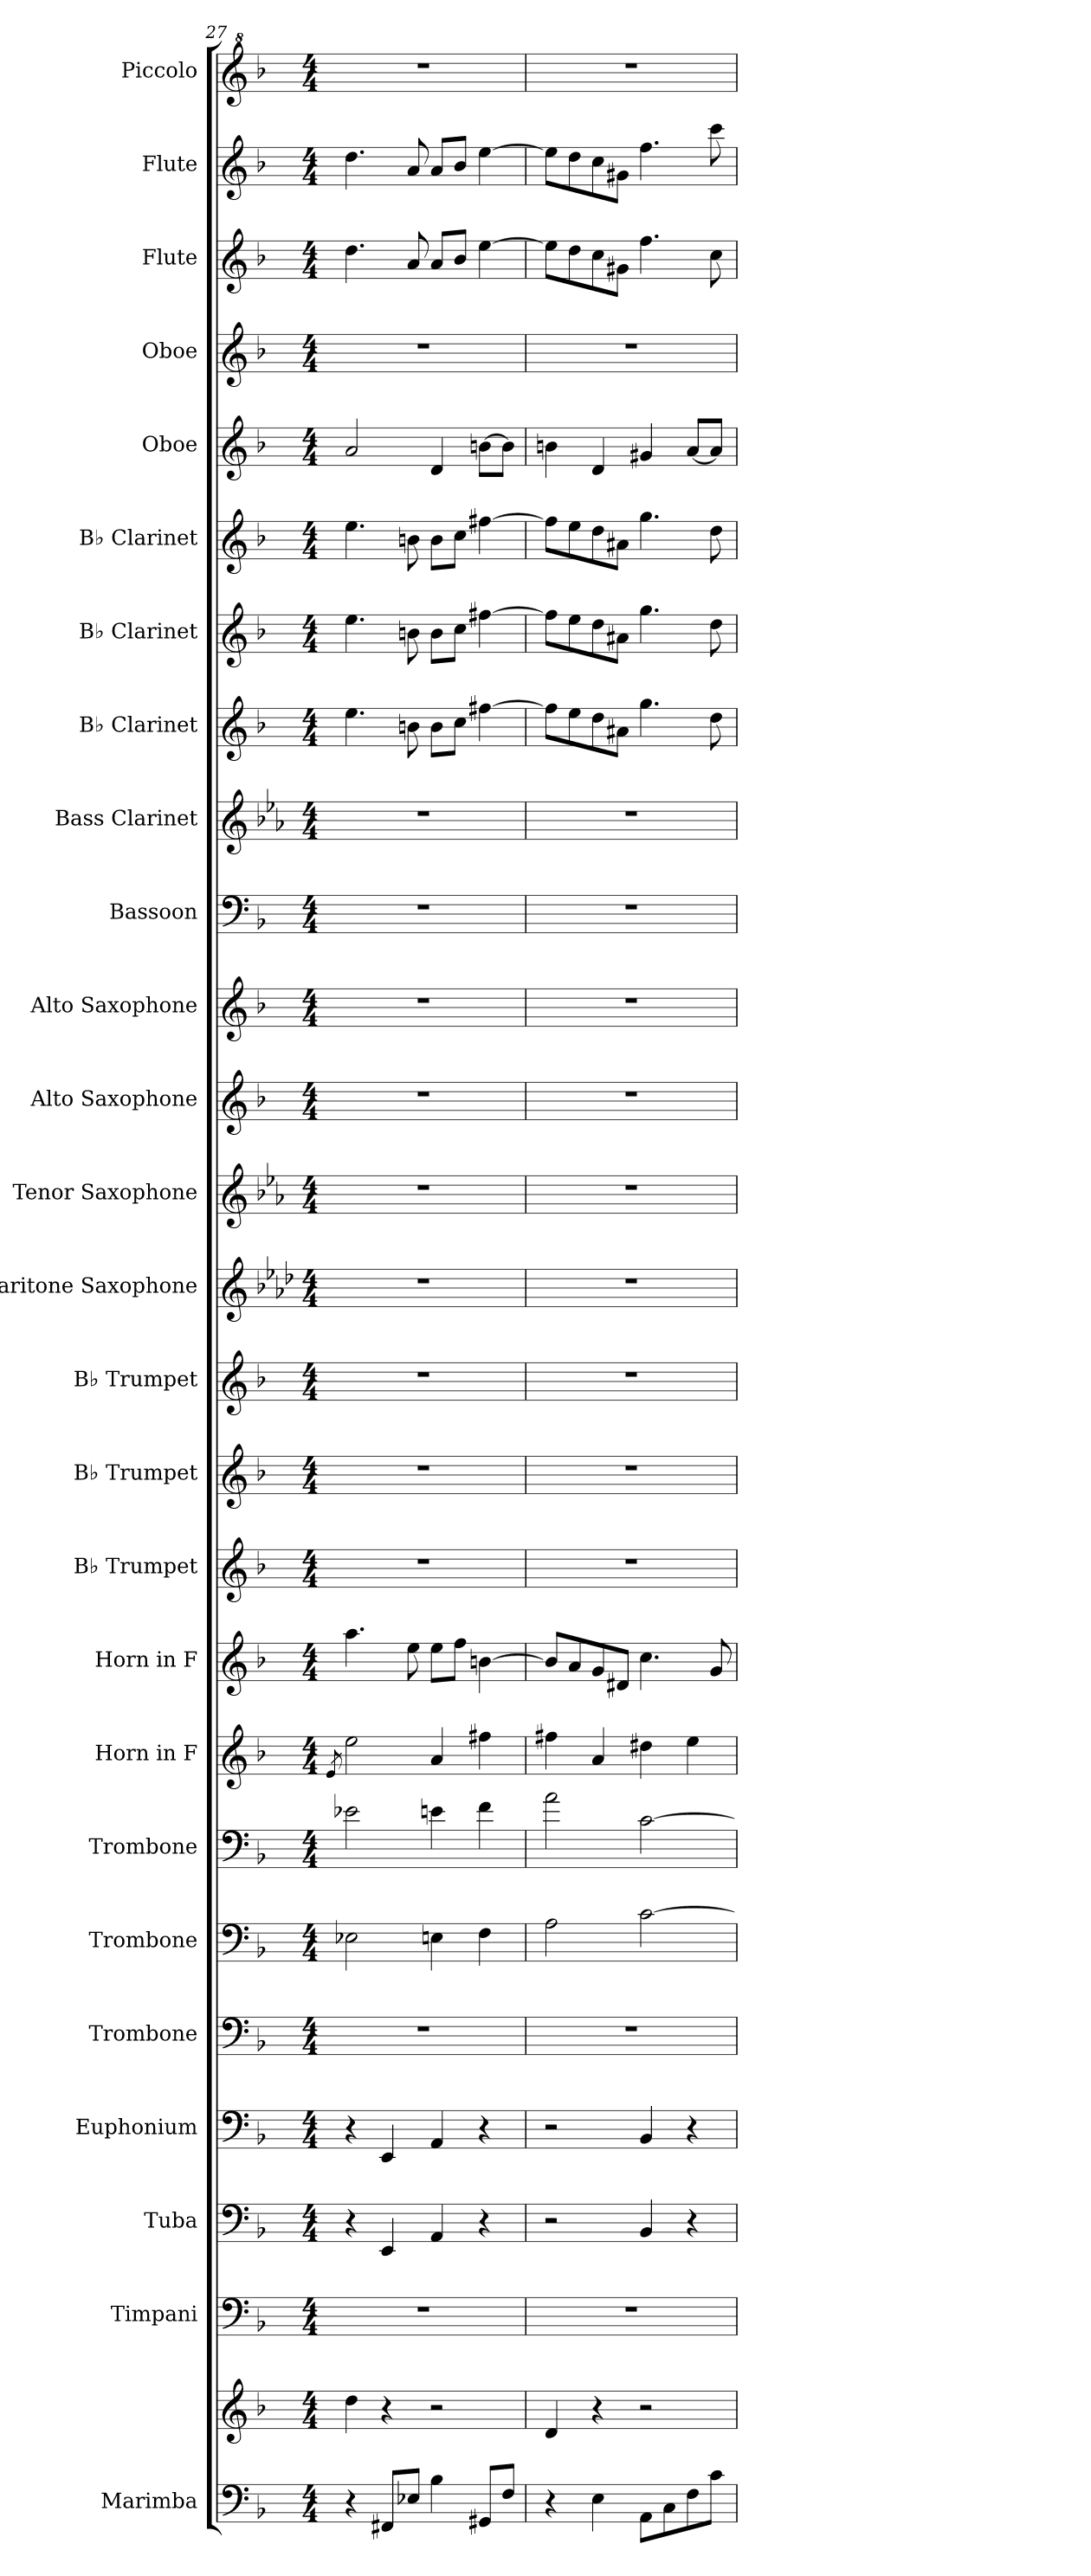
**kern	**kern	**kern	**kern	**kern	**kern	**kern	**kern	**kern	**kern	**kern	**kern	**kern	**kern	**kern	**kern	**kern	**kern	**kern	**kern	**kern	**kern	**kern	**kern	**kern	**kern	**kern
*part26	*part26	*part25	*part24	*part23	*part22	*part21	*part20	*part19	*part18	*part17	*part16	*part15	*part14	*part13	*part12	*part11	*part10	*part9	*part8	*part7	*part6	*part5	*part4	*part3	*part2	*part1
*staff27	*staff26	*staff25	*staff24	*staff23	*staff22	*staff21	*staff20	*staff19	*staff18	*staff17	*staff16	*staff15	*staff14	*staff13	*staff12	*staff11	*staff10	*staff9	*staff8	*staff7	*staff6	*staff5	*staff4	*staff3	*staff2	*staff1
*I"Marimba	*	*I"Timpani	*I"Tuba	*I"Euphonium	*I"Trombone	*I"Trombone	*I"Trombone	*I"Horn in F	*I"Horn in F	*I"B♭ Trumpet	*I"B♭ Trumpet	*I"B♭ Trumpet	*I"Baritone Saxophone	*I"Tenor Saxophone	*I"Alto Saxophone	*I"Alto Saxophone	*I"Bassoon	*I"Bass Clarinet	*I"B♭ Clarinet	*I"B♭ Clarinet	*I"B♭ Clarinet	*I"Oboe	*I"Oboe	*I"Flute	*I"Flute	*I"Piccolo
*I'Mrm.	*	*I'Timp.	*I'Tba.	*I'Euph.	*I'Tbn.	*I'Tbn.	*I'Tbn.	*	*	*I'B♭ Tpt.	*I'B♭ Tpt.	*I'B♭ Tpt.	*I'Bar. Sax.	*I'T. Sax.	*I'A. Sax.	*I'A. Sax.	*I'Bsn.	*I'B. Cl.	*I'B♭ Cl.	*I'B♭ Cl.	*I'B♭ Cl.	*I'Ob.	*I'Ob.	*I'Fl.	*I'Fl.	*I'Picc.
*clefF4	*clefG2	*clefF4	*clefF4	*clefF4	*clefF4	*clefF4	*clefF4	*clefG2	*clefG2	*clefG2	*clefG2	*clefG2	*clefG2	*clefG2	*clefG2	*clefG2	*clefF4	*clefG2	*clefG2	*clefG2	*clefG2	*clefG2	*clefG2	*clefG2	*clefG2	*clefG^2
*	*	*	*	*	*	*	*	*ITrd4c7	*ITrd4c7	*ITrd1c2	*ITrd1c2	*ITrd1c2	*ITrd12c21	*ITrd8c14	*ITrd5c9	*ITrd5c9	*	*ITrd8c14	*ITrd1c2	*ITrd1c2	*ITrd1c2	*	*	*	*	*ITrd-7c-12
*k[b-]	*k[b-]	*k[b-]	*k[b-]	*k[b-]	*k[b-]	*k[b-]	*k[b-]	*k[b-e-]	*k[b-e-]	*k[b-e-a-]	*k[b-e-a-]	*k[b-e-a-]	*k[b-e-a-d-]	*k[b-e-a-]	*k[b-e-a-d-]	*k[b-e-a-d-]	*k[b-]	*k[b-e-a-]	*k[b-e-a-]	*k[b-e-a-]	*k[b-e-a-]	*k[b-]	*k[b-]	*k[b-]	*k[b-]	*k[b-]
*M4/4	*M4/4	*M4/4	*M4/4	*M4/4	*M4/4	*M4/4	*M4/4	*M4/4	*M4/4	*M4/4	*M4/4	*M4/4	*M4/4	*M4/4	*M4/4	*M4/4	*M4/4	*M4/4	*M4/4	*M4/4	*M4/4	*M4/4	*M4/4	*M4/4	*M4/4	*M4/4
=27	=27	=27	=27	=27	=27	=27	=27	=27	=27	=27	=27	=27	=27	=27	=27	=27	=27	=27	=27	=27	=27	=27	=27	=27	=27	=27
.	.	.	.	.	.	.	.	8qA/	.	.	.	.	.	.	.	.	.	.	.	.	.	.	.	.	.	.
4r	4dd\	1r	4r	4r	1r	2E-X\	2e-X\	2a\	4.dd\	1r	1r	1r	1r	1r	1r	1r	1r	1r	4.dd\	4.dd\	4.dd\	2a/	1r	4.dd\	4.dd\	1r
8FF#X/L	4r	.	4EE/	4EE/	.	.	.	.	.	.	.	.	.	.	.	.	.	.	.	.	.	.	.	.	.	.
8E-X/J	.	.	.	.	.	.	.	.	8a\	.	.	.	.	.	.	.	.	.	8an\	8an\	8an\	.	.	8a/	8a/	.
4B-\	2r	.	4AA/	4AA/	.	4En\	4en\	4d/	8a\L	.	.	.	.	.	.	.	.	.	8a\L	8a\L	8a\L	4d/	.	8a/L	8a/L	.
.	.	.	.	.	.	.	.	.	8b-\J	.	.	.	.	.	.	.	.	.	8b-\J	8b-\J	8b-\J	.	.	8b-/J	8b-/J	.
8GG#X/L	.	.	4r	4r	.	4F\	4f\	4bn\	[4en\	.	.	.	.	.	.	.	.	.	[4een\	[4een\	[4een\	[8bn\L	.	[4ee\	[4ee\	.
8F/J	.	.	.	.	.	.	.	.	.	.	.	.	.	.	.	.	.	.	.	.	.	8b\J]	.	.	.	.
=28	=28	=28	=28	=28	=28	=28	=28	=28	=28	=28	=28	=28	=28	=28	=28	=28	=28	=28	=28	=28	=28	=28	=28	=28	=28	=28
4r	4d/	1r	2r	2r	1r	2A\	2a\	4bn\	8e/L]	1r	1r	1r	1r	1r	1r	1r	1r	1r	8ee\L]	8ee\L]	8ee\L]	4bn\	1r	8ee\L]	8ee\L]	1r
.	.	.	.	.	.	.	.	.	8d/	.	.	.	.	.	.	.	.	.	8dd\	8dd\	8dd\	.	.	8dd\	8dd\	.
4E\	4r	.	.	.	.	.	.	4d/	8c/	.	.	.	.	.	.	.	.	.	8cc\	8cc\	8cc\	4d/	.	8cc\	8cc\	.
.	.	.	.	.	.	.	.	.	8G#X/J	.	.	.	.	.	.	.	.	.	8g#X\J	8g#X\J	8g#X\J	.	.	8g#X\J	8g#X\J	.
8AA\L	2r	.	4BB-/	4BB-/	.	[2c\	[2c\	4g#X\	4.f\	.	.	.	.	.	.	.	.	.	4.ff\	4.ff\	4.ff\	4g#X/	.	4.ff\	4.ff\	.
8C\	.	.	.	.	.	.	.	.	.	.	.	.	.	.	.	.	.	.	.	.	.	.	.	.	.	.
8F\	.	.	4r	4r	.	.	.	4a\	.	.	.	.	.	.	.	.	.	.	.	.	.	[8a/L	.	.	.	.
8c\J	.	.	.	.	.	.	.	.	8c/	.	.	.	.	.	.	.	.	.	8cc\	8cc\	8cc\	8a/J]	.	8cc\	8ccc\	.
=	=	=	=	=	=	=	=	=	=	=	=	=	=	=	=	=	=	=	=	=	=	=	=	=	=	=
*-	*-	*-	*-	*-	*-	*-	*-	*-	*-	*-	*-	*-	*-	*-	*-	*-	*-	*-	*-	*-	*-	*-	*-	*-	*-	*-
